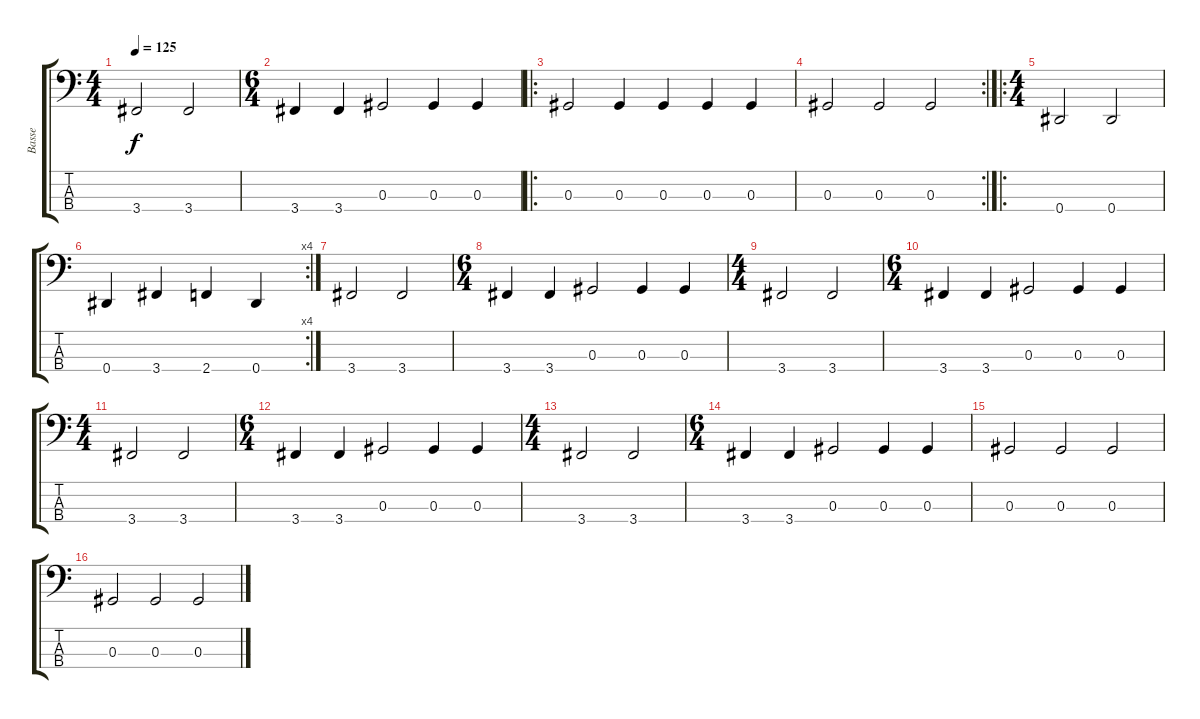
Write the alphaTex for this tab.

\track ("Basse" "Basse") {instrument electricbassfinger}
\staff {score tabs}
\tuning (Gb2 Db2 Ab1 Eb1) {hide}
\ts (4 4)
\tempo 125
\clef f4
\ks c
3.4.2{dy f} 3.4.2 |
\ts (6 4)
3.4.4 3.4.4 0.3.2 0.3.4 0.3.4 |
\ro
0.3.2 0.3.4 0.3.4 0.3.4 0.3.4 |
\rc 2
0.3.2 0.3.2 0.3.2 |
\ro
\ts (4 4)
0.4.2 0.4.2 |
\rc 4
0.4.4 3.4.4 2.4.4 0.4.4 |
3.4.2 3.4.2 |
\ts (6 4)
3.4.4 3.4.4 0.3.2 0.3.4 0.3.4 |
\ts (4 4)
3.4.2 3.4.2 |
\ts (6 4)
3.4.4 3.4.4 0.3.2 0.3.4 0.3.4 |
\ts (4 4)
3.4.2 3.4.2 |
\ts (6 4)
3.4.4 3.4.4 0.3.2 0.3.4 0.3.4 |
\ts (4 4)
3.4.2 3.4.2 |
\ts (6 4)
3.4.4 3.4.4 0.3.2 0.3.4 0.3.4 |
0.3.2 0.3.2 0.3.2 |
0.3.2 0.3.2 0.3.2
